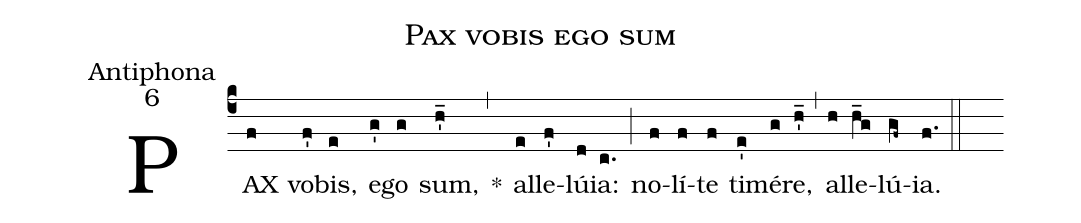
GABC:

name:Pax vobis ego sum;
office-part:Antiphona;
mode:6;
%%
(c4) PAX(f) vo(f')bis,(e) e(g')go(g) sum,(h'_) *(,) al(e)le(f')lú(d)ia:(c.) (;) no(f)lí(f)te(f) ti(e')mé(g)re,(h'_) (,) al(h)le(h_g)lú(gf~)ia.(f.) (::)
